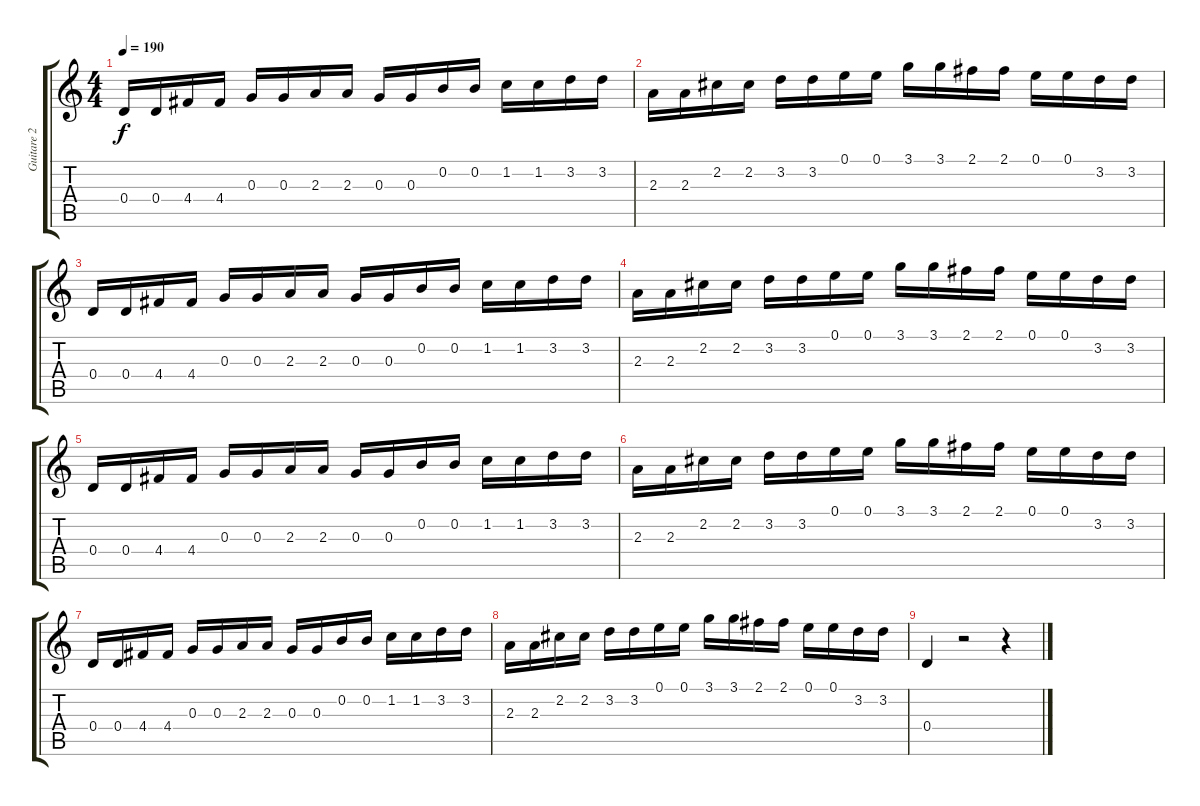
\track ("Guitare 2" "Guitare 2") {instrument distortionguitar}
\staff {score tabs}
\tuning (E4 B3 G3 D3 A2 E2) {hide}
\ts (4 4)
\tempo 190
\clef g2
\ks c
0.4.16{dy f} 0.4.16 4.4.16 4.4.16 0.3.16 0.3.16 2.3.16 2.3.16 0.3.16 0.3.16 0.2.16 0.2.16 1.2.16 1.2.16 3.2.16 3.2.16 |
2.3.16 2.3.16 2.2.16 2.2.16 3.2.16 3.2.16 0.1.16 0.1.16 3.1.16 3.1.16 2.1.16 2.1.16 0.1.16 0.1.16 3.2.16 3.2.16 |
0.4.16 0.4.16 4.4.16 4.4.16 0.3.16 0.3.16 2.3.16 2.3.16 0.3.16 0.3.16 0.2.16 0.2.16 1.2.16 1.2.16 3.2.16 3.2.16 |
2.3.16 2.3.16 2.2.16 2.2.16 3.2.16 3.2.16 0.1.16 0.1.16 3.1.16 3.1.16 2.1.16 2.1.16 0.1.16 0.1.16 3.2.16 3.2.16 |
0.4.16 0.4.16 4.4.16 4.4.16 0.3.16 0.3.16 2.3.16 2.3.16 0.3.16 0.3.16 0.2.16 0.2.16 1.2.16 1.2.16 3.2.16 3.2.16 |
2.3.16 2.3.16 2.2.16 2.2.16 3.2.16 3.2.16 0.1.16 0.1.16 3.1.16 3.1.16 2.1.16 2.1.16 0.1.16 0.1.16 3.2.16 3.2.16 |
0.4.16 0.4.16 4.4.16 4.4.16 0.3.16 0.3.16 2.3.16 2.3.16 0.3.16 0.3.16 0.2.16 0.2.16 1.2.16 1.2.16 3.2.16 3.2.16 |
2.3.16 2.3.16 2.2.16 2.2.16 3.2.16 3.2.16 0.1.16 0.1.16 3.1.16 3.1.16 2.1.16 2.1.16 0.1.16 0.1.16 3.2.16 3.2.16 |
0.4.4 r.2 r.4
